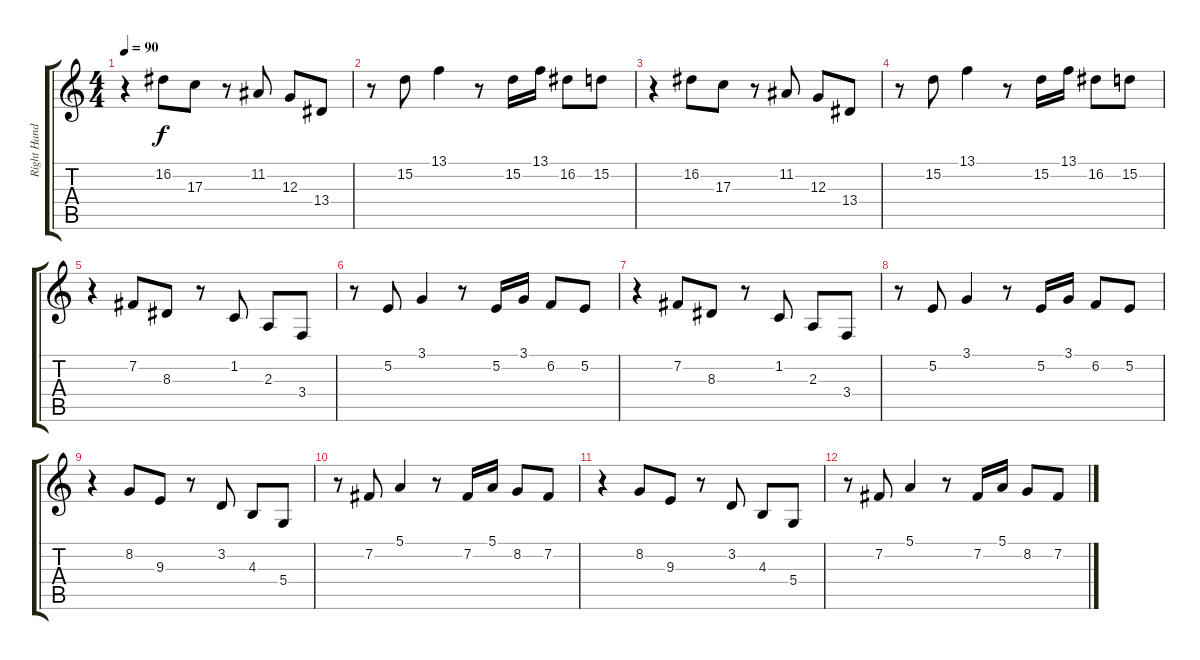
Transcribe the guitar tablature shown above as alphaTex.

\track ("Right Hand" "Right Hand") {instrument acousticgrandpiano}
\staff {score tabs}
\tuning (E4 B3 G3 D3 A2 E2) {hide}
\ts (4 4)
\tempo 90
\clef g2
\ks c
r.4{dy f} 16.2.8 17.3.8 r.8 11.2.8 12.3.8 13.4.8 |
r.8 15.2.8 13.1.4 r.8 15.2.16 13.1.16 16.2.8 15.2.8 |
r.4 16.2.8 17.3.8 r.8 11.2.8 12.3.8 13.4.8 |
r.8 15.2.8 13.1.4 r.8 15.2.16 13.1.16 16.2.8 15.2.8 |
r.4 7.2.8 8.3.8 r.8 1.2.8 2.3.8 3.4.8 |
r.8 5.2.8 3.1.4 r.8 5.2.16 3.1.16 6.2.8 5.2.8 |
r.4 7.2.8 8.3.8 r.8 1.2.8 2.3.8 3.4.8 |
r.8 5.2.8 3.1.4 r.8 5.2.16 3.1.16 6.2.8 5.2.8 |
r.4 8.2.8 9.3.8 r.8 3.2.8 4.3.8 5.4.8 |
r.8 7.2.8 5.1.4 r.8 7.2.16 5.1.16 8.2.8 7.2.8 |
r.4 8.2.8 9.3.8 r.8 3.2.8 4.3.8 5.4.8 |
r.8 7.2.8 5.1.4 r.8 7.2.16 5.1.16 8.2.8 7.2.8
